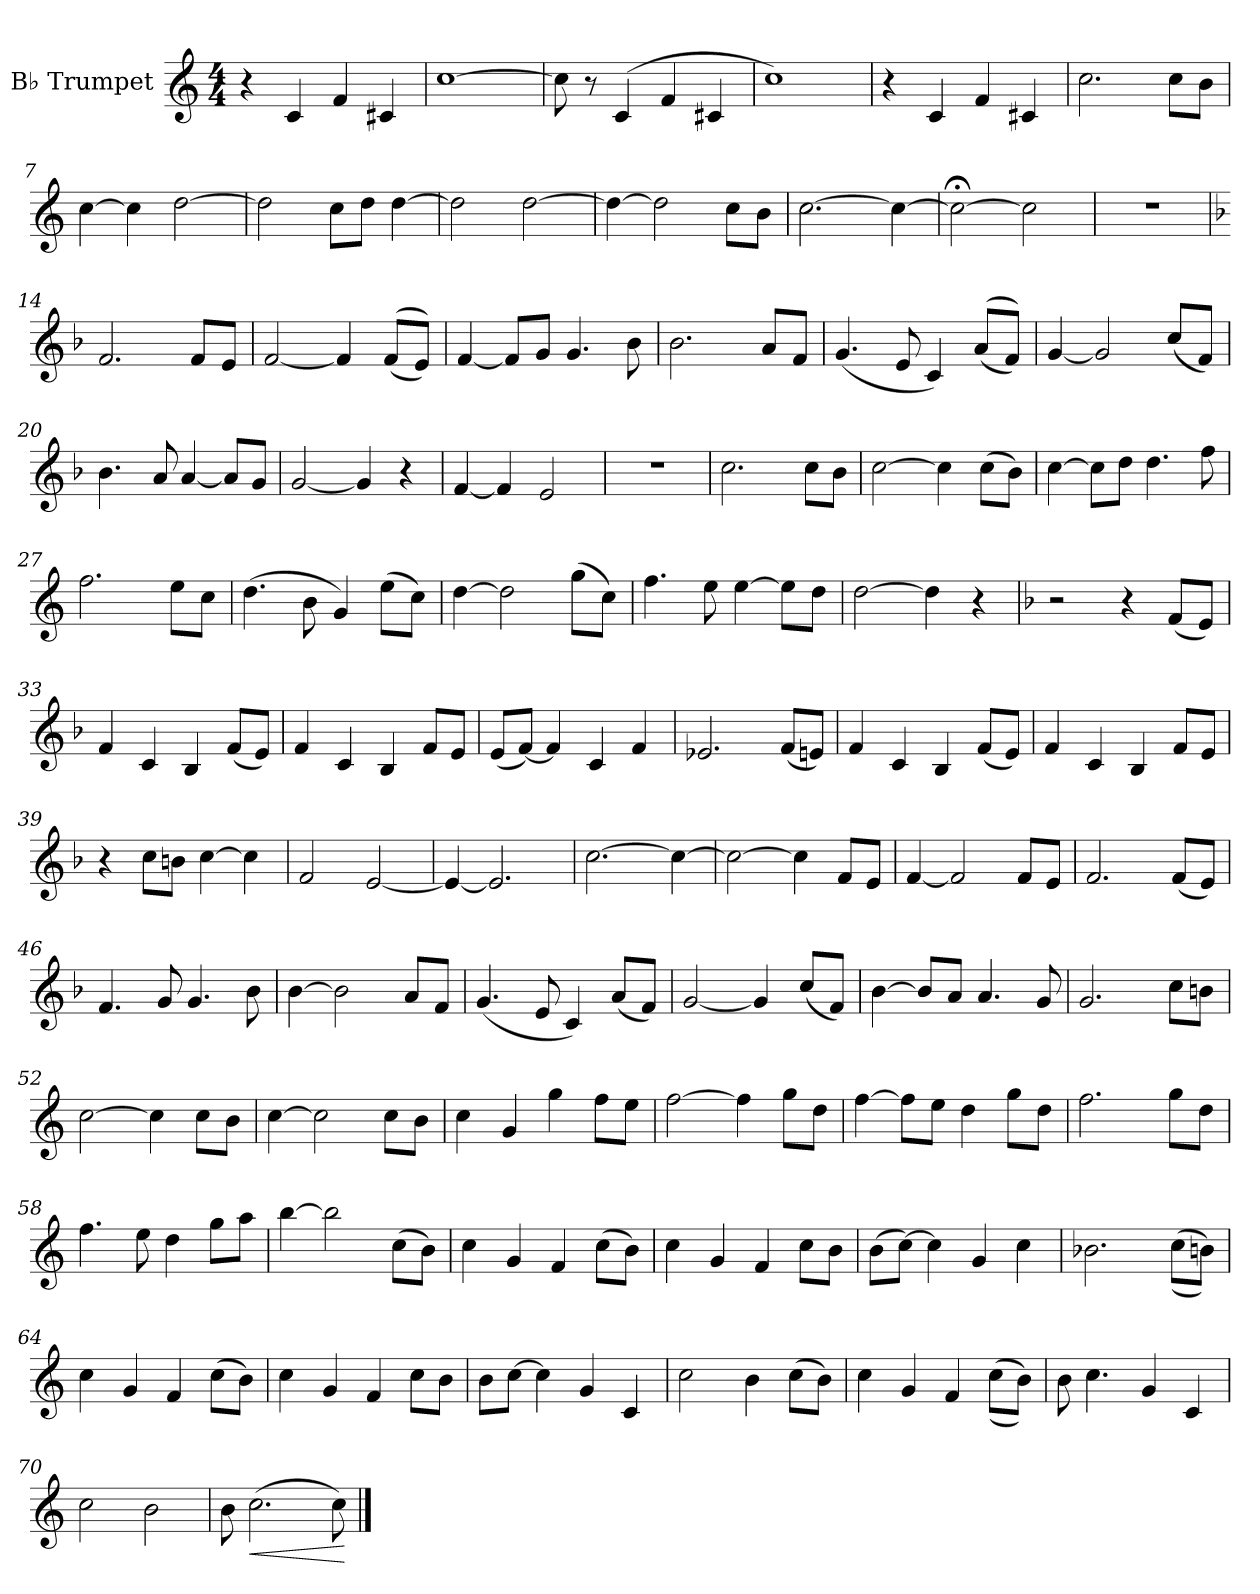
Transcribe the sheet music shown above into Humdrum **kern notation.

**kern	**dynam
*part1	*part1
*staff1	*staff1
*I"B♭ Trumpet	*
*I'B♭ Tpt.	*
*clefG2	*
*ITrd1c2	*
*k[b-e-]	*
*M4/4	*
=1	=1
4r	.
*MM66	*
4B-/	.
4e-/	.
4Bn/	.
=2	=2
[1b-	.
=3	=3
8b-\]	.
8r	.
(>4B-/	.
4e-/	.
4Bn/	.
=4	=4
1b-)	.
=5	=5
4r	.
4B-/	.
4e-/	.
4Bn/	.
=6	=6
2.b-\	.
8b-\L	.
8a\J	.
=7	=7
[4b-\	.
4b-\]	.
[2cc\	.
=8	=8
2cc\]	.
8b-\L	.
8cc\J	.
[4cc\	.
!!LO:LB:g=z
=9	=9
2cc\]	.
[2cc\	.
=10	=10
4cc\_	.
2cc\]	.
8b-\L	.
8a\J	.
=11	=11
[2.b-\	.
4b-\_	.
=12	=12
2b-;<\_	.
2b-\]	.
=13	=13
1r	.
=14	=14
*k[b-e-a-]	*
*MM96	*
2.e-/	.
8e-/L	.
8d/J	.
=15	=15
[2e-/	.
4e-/]	.
((8e-/L	.
8d/J))	.
=16	=16
[4e-/	.
8e-/L]	.
8f/J	.
4.f/	.
8a-\	.
=17	=17
2.a-\	.
8g/L	.
8e-/J	.
!!LO:LB:g=z
=18	=18
(4.f/	.
8d/	.
4B-/)	.
((8g/L	.
8e-/J))	.
=19	=19
[4f/	.
2f/]	.
(8b-/L	.
8e-/J)	.
=20	=20
4.a-\	.
8g/	.
[4g/	.
8g/L]	.
8f/J	.
=21	=21
[2f/	.
4f/]	.
4r	.
=22	=22
[4e-/	.
4e-/]	.
2d/	.
=23	=23
1r	.
=24	=24
*k[b-e-]	*
2.b-\	.
8b-\L	.
8a\J	.
=25	=25
[2b-\	.
4b-\]	.
(8b-\L	.
8a\J)	.
!!LO:LB:g=z
=26	=26
[4b-\	.
8b-\L]	.
8cc\J	.
4.cc\	.
8ee-\	.
=27	=27
2.ee-\	.
8dd\L	.
8b-\J	.
=28	=28
(4.cc\	.
8a\	.
4f/)	.
(8dd\L	.
8b-\J)	.
=29	=29
[4cc\	.
2cc\]	.
(8ff\L	.
8b-\J)	.
=30	=30
4.ee-\	.
8dd\	.
[4dd\	.
8dd\L]	.
8cc\J	.
=31	=31
[2cc\	.
4cc\]	.
4r	.
=32	=32
*k[b-e-a-]	*
2r	.
4r	.
(8e-/L	.
8d/J)	.
=33	=33
4e-/	.
4B-/	.
4A-/	.
(8e-/L	.
8d/J)	.
!!LO:LB:g=z
=34	=34
4e-/	.
4B-/	.
4A-/	.
8e-/L	.
8d/J	.
=35	=35
(8d/L	.
[8e-/J)	.
4e-/]	.
4B-/	.
4e-/	.
=36	=36
2.d-X/	.
(8e-/L	.
8dn/J)	.
=37	=37
4e-/	.
4B-/	.
4A-/	.
(8e-/L	.
8d/J)	.
=38	=38
4e-/	.
4B-/	.
4A-/	.
8e-/L	.
8d/J	.
=39	=39
4r	.
8b-\L	.
8an\J	.
[4b-\	.
4b-\]	.
=40	=40
2e-/	.
[2d/	.
=41	=41
4d/_	.
2.d/]	.
!!LO:LB:g=z
=42	=42
[2.b-\	.
4b-\_	.
=43	=43
2b-\_	.
4b-\]	.
8e-/L	.
8d/J	.
=44	=44
[4e-/	.
2e-/]	.
8e-/L	.
8d/J	.
=45	=45
2.e-/	.
(8e-/L	.
8d/J)	.
=46	=46
4.e-/	.
8f/	.
4.f/	.
8a-\	.
=47	=47
[4a-\	.
2a-\]	.
8g/L	.
8e-/J	.
=48	=48
(4.f/	.
8d/	.
4B-/)	.
(8g/L	.
8e-/J)	.
=49	=49
[2f/	.
4f/]	.
(8b-/L	.
8e-/J)	.
!!LO:LB:g=z
=50	=50
[4a-\	.
8a-/L]	.
8g/J	.
4.g/	.
8f/	.
=51	=51
2.f/	.
8b-\L	.
8an\J	.
=52	=52
*k[b-e-]	*
[2b-\	.
4b-\]	.
8b-\L	.
8a\J	.
=53	=53
[4b-\	.
2b-\]	.
8b-\L	.
8a\J	.
=54	=54
4b-\	.
4f/	.
4ff\	.
8ee-\L	.
8dd\J	.
=55	=55
[2ee-\	.
4ee-\]	.
8ff\L	.
8cc\J	.
=56	=56
[4ee-\	.
8ee-\L]	.
8dd\J	.
4cc\	.
8ff\L	.
8cc\J	.
=57	=57
2.ee-\	.
8ff\L	.
8cc\J	.
!!LO:LB:g=z
=58	=58
4.ee-\	.
8dd\	.
4cc\	.
8ff\L	.
8gg\J	.
=59	=59
[4aa\	.
2aa\]	.
(8b-\L	.
8a\J)	.
=60	=60
4b-\	.
4f/	.
4e-/	.
(8b-\L	.
8a\J)	.
=61	=61
4b-\	.
4f/	.
4e-/	.
8b-\L	.
8a\J	.
=62	=62
(8a\L	.
[8b-\J)	.
4b-\]	.
4f/	.
4b-\	.
=63	=63
2.a-X\	.
((8b-\L	.
8an\J))	.
=64	=64
4b-\	.
4f/	.
4e-/	.
(8b-\L	.
8a\J)	.
=65	=65
4b-\	.
4f/	.
4e-/	.
8b-\L	.
8a\J	.
!!LO:LB:g=z
=66	=66
8a\L	.
[8b-\J	.
4b-\]	.
4f/	.
4B-/	.
=67	=67
2b-\	.
4a\	.
(8b-\L	.
8a\J)	.
=68	=68
4b-\	.
4f/	.
4e-/	.
((8b-\L	.
8a\J))	.
=69	=69
8a\	.
4.b-\	.
4f/	.
4B-/	.
=70	=70
2b-\	.
2a\	.
=71	=71
8a\	.
!	!LO:HP:b
(2.b-\	<
8b-\)	.
.	[
==	==
*-	*-
